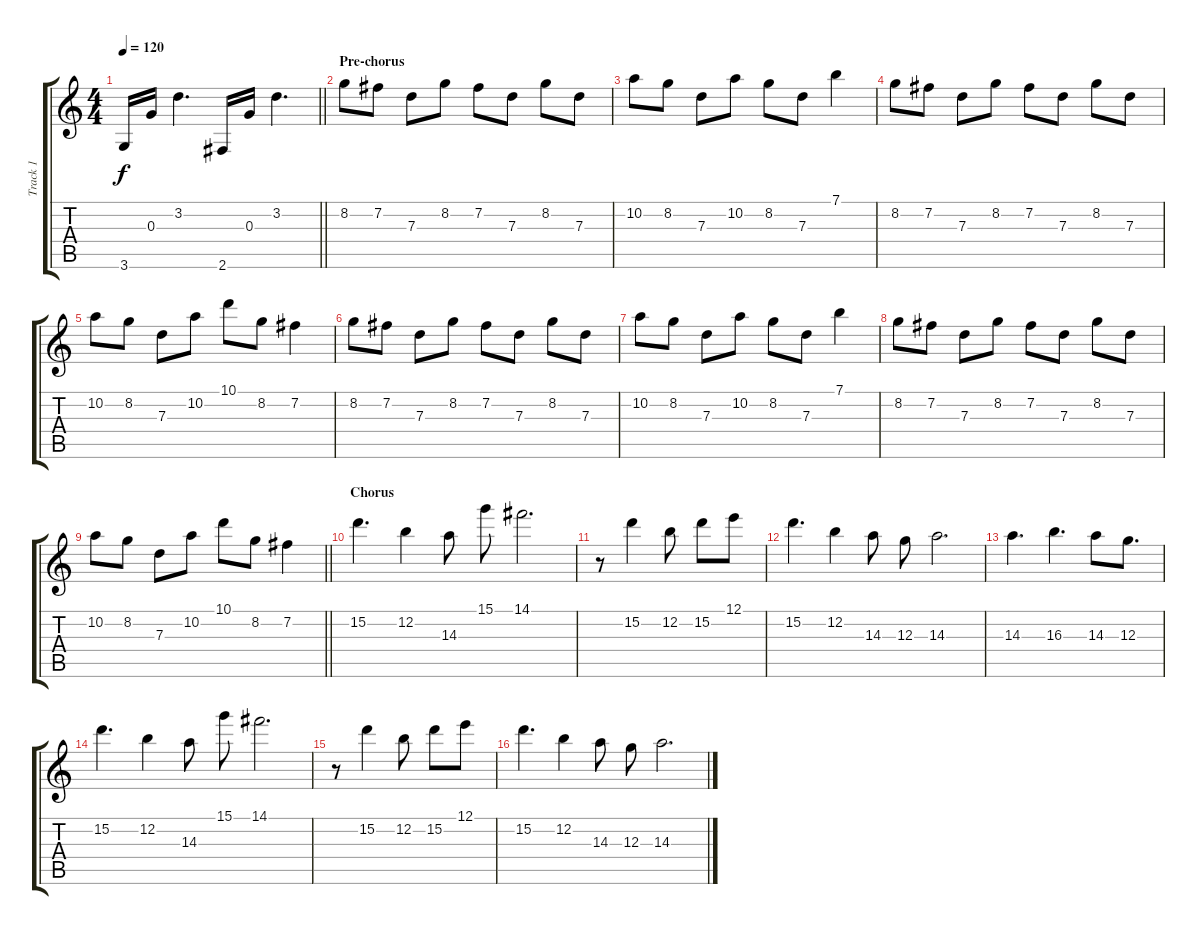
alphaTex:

\track ("Track 1" "Track 1") {instrument electricguitarclean}
\staff {score tabs}
\tuning (E4 B3 G3 D3 A2 E2) {hide}
\ts (4 4)
\tempo 120
\clef g2
\barLineRight lightlight
\ks c
3.6.16{dy f} 0.3.16 3.2.4{d} 2.6.16 0.3.16 3.2.4{d} |
\section ("" "Pre-chorus")
8.2.8 7.2.8 7.3.8 8.2.8 7.2.8 7.3.8 8.2.8 7.3.8 |
10.2.8 8.2.8 7.3.8 10.2.8 8.2.8 7.3.8 7.1.4 |
8.2.8 7.2.8 7.3.8 8.2.8 7.2.8 7.3.8 8.2.8 7.3.8 |
10.2.8 8.2.8 7.3.8 10.2.8 10.1.8 8.2.8 7.2.4 |
8.2.8 7.2.8 7.3.8 8.2.8 7.2.8 7.3.8 8.2.8 7.3.8 |
10.2.8 8.2.8 7.3.8 10.2.8 8.2.8 7.3.8 7.1.4 |
8.2.8 7.2.8 7.3.8 8.2.8 7.2.8 7.3.8 8.2.8 7.3.8 |
\barLineRight lightlight
10.2.8 8.2.8 7.3.8 10.2.8 10.1.8 8.2.8 7.2.4 |
\section ("" "Chorus")
15.2.4{d} 12.2.4 14.3.8 15.1.8 14.1.2{d} |
r.8 15.2.4 12.2.8 15.2.8 12.1.8 |
15.2.4{d} 12.2.4 14.3.8 12.3.8 14.3.2{d} |
14.3.4{d} 16.3.4{d} 14.3.8 12.3.8{d} |
15.2.4{d} 12.2.4 14.3.8 15.1.8 14.1.2{d} |
r.8 15.2.4 12.2.8 15.2.8 12.1.8 |
15.2.4{d} 12.2.4 14.3.8 12.3.8 14.3.2{d}
